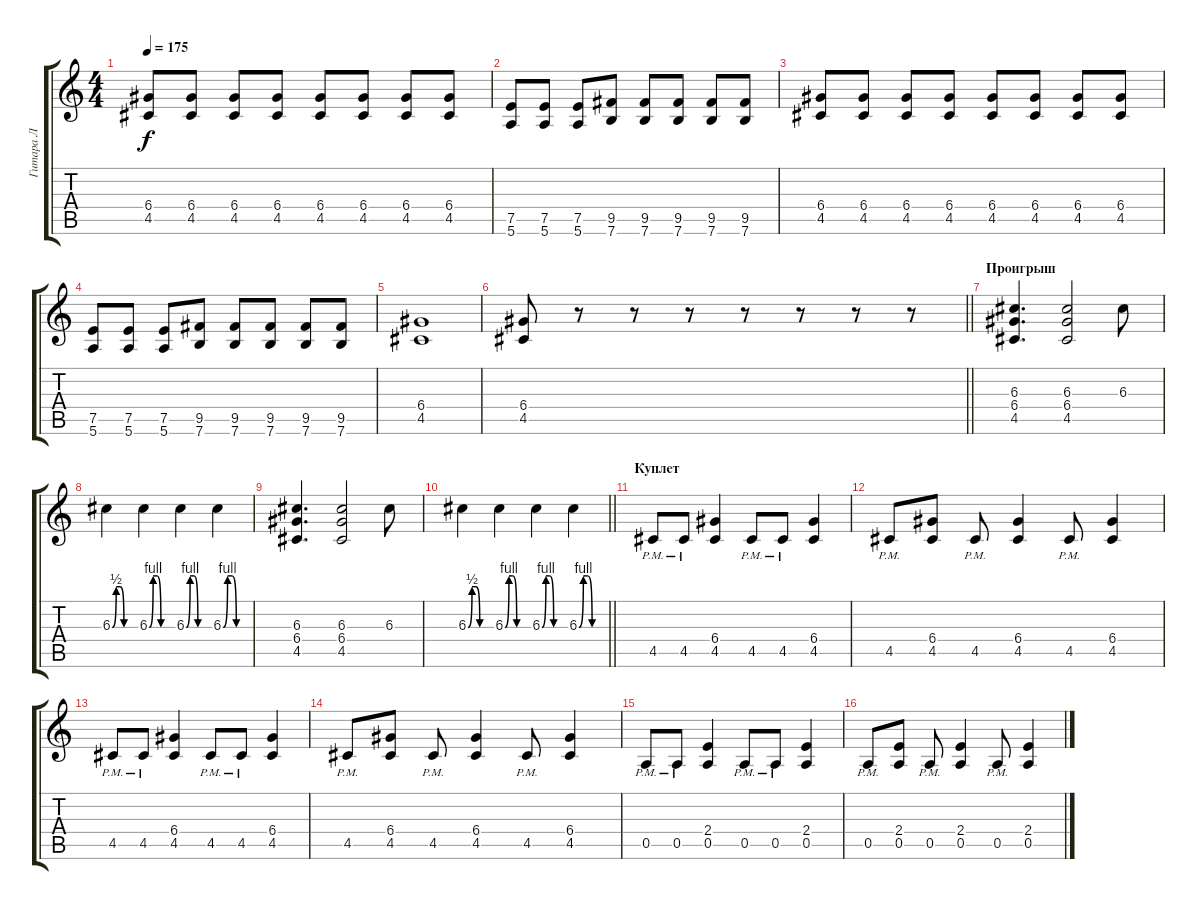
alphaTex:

\track ("Гитара Л" "Гитара Л") {instrument distortionguitar}
\staff {score tabs}
\tuning (E4 B3 G3 D3 A2 E2) {hide}
\ts (4 4)
\tempo 175
\clef g2
\ks c
(6.4 4.5).8{dy f} (6.4 4.5).8 (6.4 4.5).8 (6.4 4.5).8 (6.4 4.5).8 (6.4 4.5).8 (6.4 4.5).8 (6.4 4.5).8 |
(7.5 5.6).8 (7.5 5.6).8 (7.5 5.6).8 (9.5 7.6).8 (9.5 7.6).8 (9.5 7.6).8 (9.5 7.6).8 (9.5 7.6).8 |
(6.4 4.5).8 (6.4 4.5).8 (6.4 4.5).8 (6.4 4.5).8 (6.4 4.5).8 (6.4 4.5).8 (6.4 4.5).8 (6.4 4.5).8 |
(7.5 5.6).8 (7.5 5.6).8 (7.5 5.6).8 (9.5 7.6).8 (9.5 7.6).8 (9.5 7.6).8 (9.5 7.6).8 (9.5 7.6).8 |
(6.4 4.5).1 |
\barLineRight lightlight
(6.4 4.5).8 r.8 r.8 r.8 r.8 r.8 r.8 r.8 |
\section ("" "Проигрыш")
(6.3 6.4 4.5).4{d} (6.3 6.4 4.5).2 6.3.8 |
6.3{be (custom 0 0 10 2 20 2 30 0 60 0)}.4 6.3{be (custom 0 0 10 4 20 4 30 0 60 0)}.4 6.3{be (custom 0 0 10 4 20 4 30 0 60 0)}.4 6.3{be (custom 0 0 10 4 20 4 30 0 60 0)}.4 |
(6.3 6.4 4.5).4{d} (6.3 6.4 4.5).2 6.3.8 |
\barLineRight lightlight
6.3{be (custom 0 0 10 2 20 2 30 0 60 0)}.4 6.3{be (custom 0 0 10 4 20 4 30 0 60 0)}.4 6.3{be (custom 0 0 10 4 20 4 30 0 60 0)}.4 6.3{be (custom 0 0 10 4 20 4 30 0 60 0)}.4 |
\section ("" "Куплет")
4.5{pm}.8 4.5{pm}.8 (6.4 4.5).4 4.5{pm}.8 4.5{pm}.8 (6.4 4.5).4 |
4.5{pm}.8 (6.4 4.5).8 4.5{pm}.8 (6.4 4.5).4 4.5{pm}.8 (6.4 4.5).4 |
4.5{pm}.8 4.5{pm}.8 (6.4 4.5).4 4.5{pm}.8 4.5{pm}.8 (6.4 4.5).4 |
4.5{pm}.8 (6.4 4.5).8 4.5{pm}.8 (6.4 4.5).4 4.5{pm}.8 (6.4 4.5).4 |
0.5{pm}.8 0.5{pm}.8 (2.4 0.5).4 0.5{pm}.8 0.5{pm}.8 (2.4 0.5).4 |
0.5{pm}.8 (2.4 0.5).8 0.5{pm}.8 (2.4 0.5).4 0.5{pm}.8 (2.4 0.5).4
